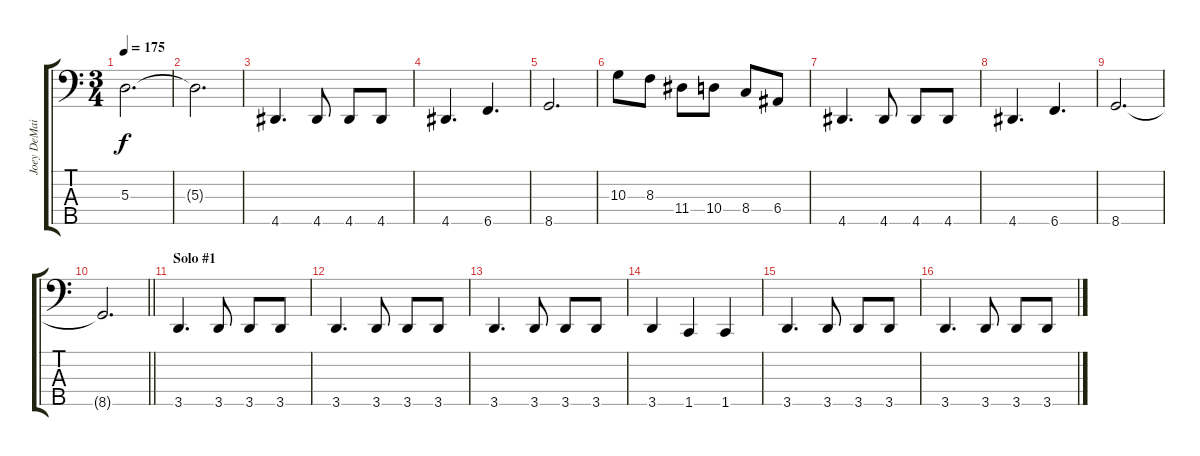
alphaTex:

\track ("Joey DeMaio" "Joey DeMai") {instrument electricbasspick}
\staff {score tabs}
\tuning (G2 D2 A1 E1 B0) {hide}
\ts (3 4)
\tempo 175
\clef f4
\ks c
5.3.2{d dy f} |
5.3{t}.2{d} |
4.5.4{d} 4.5.8 4.5.8 4.5.8 |
4.5.4{d} 6.5.4{d} |
8.5.2{d} |
10.3.8 8.3.8 11.4.8 10.4.8 8.4.8 6.4.8 |
4.5.4{d} 4.5.8 4.5.8 4.5.8 |
4.5.4{d} 6.5.4{d} |
8.5.2{d} |
\barLineRight lightlight
8.5{t}.2{d} |
\section ("" "Solo #1")
3.5.4{d} 3.5.8 3.5.8 3.5.8 |
3.5.4{d} 3.5.8 3.5.8 3.5.8 |
3.5.4{d} 3.5.8 3.5.8 3.5.8 |
3.5.4 1.5.4 1.5.4 |
3.5.4{d} 3.5.8 3.5.8 3.5.8 |
3.5.4{d} 3.5.8 3.5.8 3.5.8
